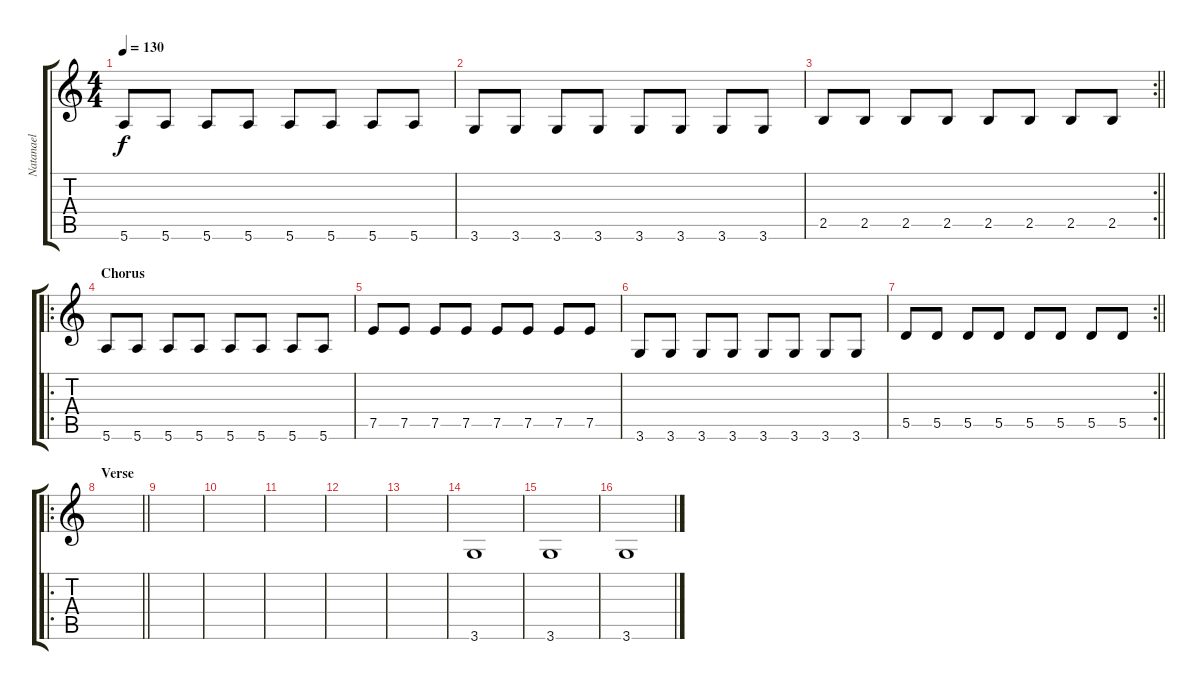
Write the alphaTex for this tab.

\track ("Natanael" "Natanael") {instrument electricbassfinger}
\staff {score tabs}
\tuning (E4 B3 G3 D3 A2 E2) {hide}
\ts (4 4)
\tempo 130
\clef g2
\ks c
5.6.8{dy f} 5.6.8 5.6.8 5.6.8 5.6.8 5.6.8 5.6.8 5.6.8 |
3.6.8 3.6.8 3.6.8 3.6.8 3.6.8 3.6.8 3.6.8 3.6.8 |
\rc 2
\barLineRight lightlight
2.5.8 2.5.8 2.5.8 2.5.8 2.5.8 2.5.8 2.5.8 2.5.8 |
\ro
\section ("" "Chorus")
5.6.8 5.6.8 5.6.8 5.6.8 5.6.8 5.6.8 5.6.8 5.6.8 |
7.5.8 7.5.8 7.5.8 7.5.8 7.5.8 7.5.8 7.5.8 7.5.8 |
3.6.8 3.6.8 3.6.8 3.6.8 3.6.8 3.6.8 3.6.8 3.6.8 |
\rc 2
\barLineRight lightlight
5.5.8 5.5.8 5.5.8 5.5.8 5.5.8 5.5.8 5.5.8 5.5.8 |
\ro
\section ("" "Verse")
\barLineRight lightlight
|
|
|
|
|
|
3.6.1 |
3.6.1 |
3.6.1
